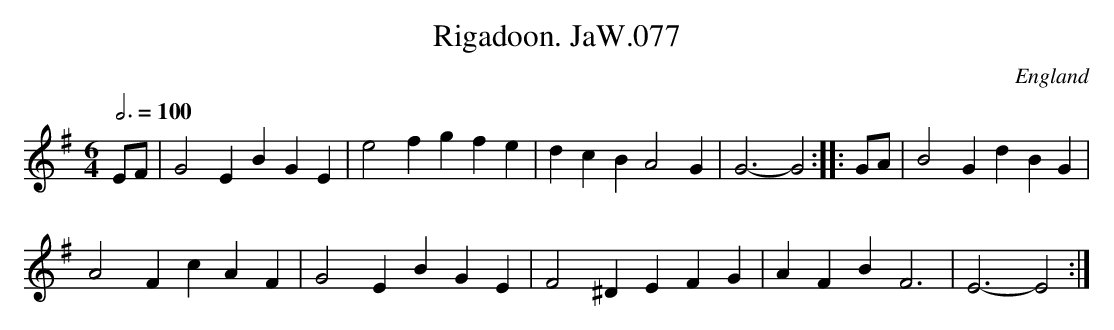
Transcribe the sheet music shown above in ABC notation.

X:1
T:Rigadoon. JaW.077
L:1/8
M:6/4
O:England
Q:3/4=100
K:G
EF|G4E2 B2G2E2|e4f2 g2f2e2|d2c2B2 A4G2|G6-G4::GA|B4G2 d2B2G2|!
A4F2 c2A2F2|G4E2 B2G2E2|F4^D2 E2F2G2|A2F2B2 F6|E6-E4:|
